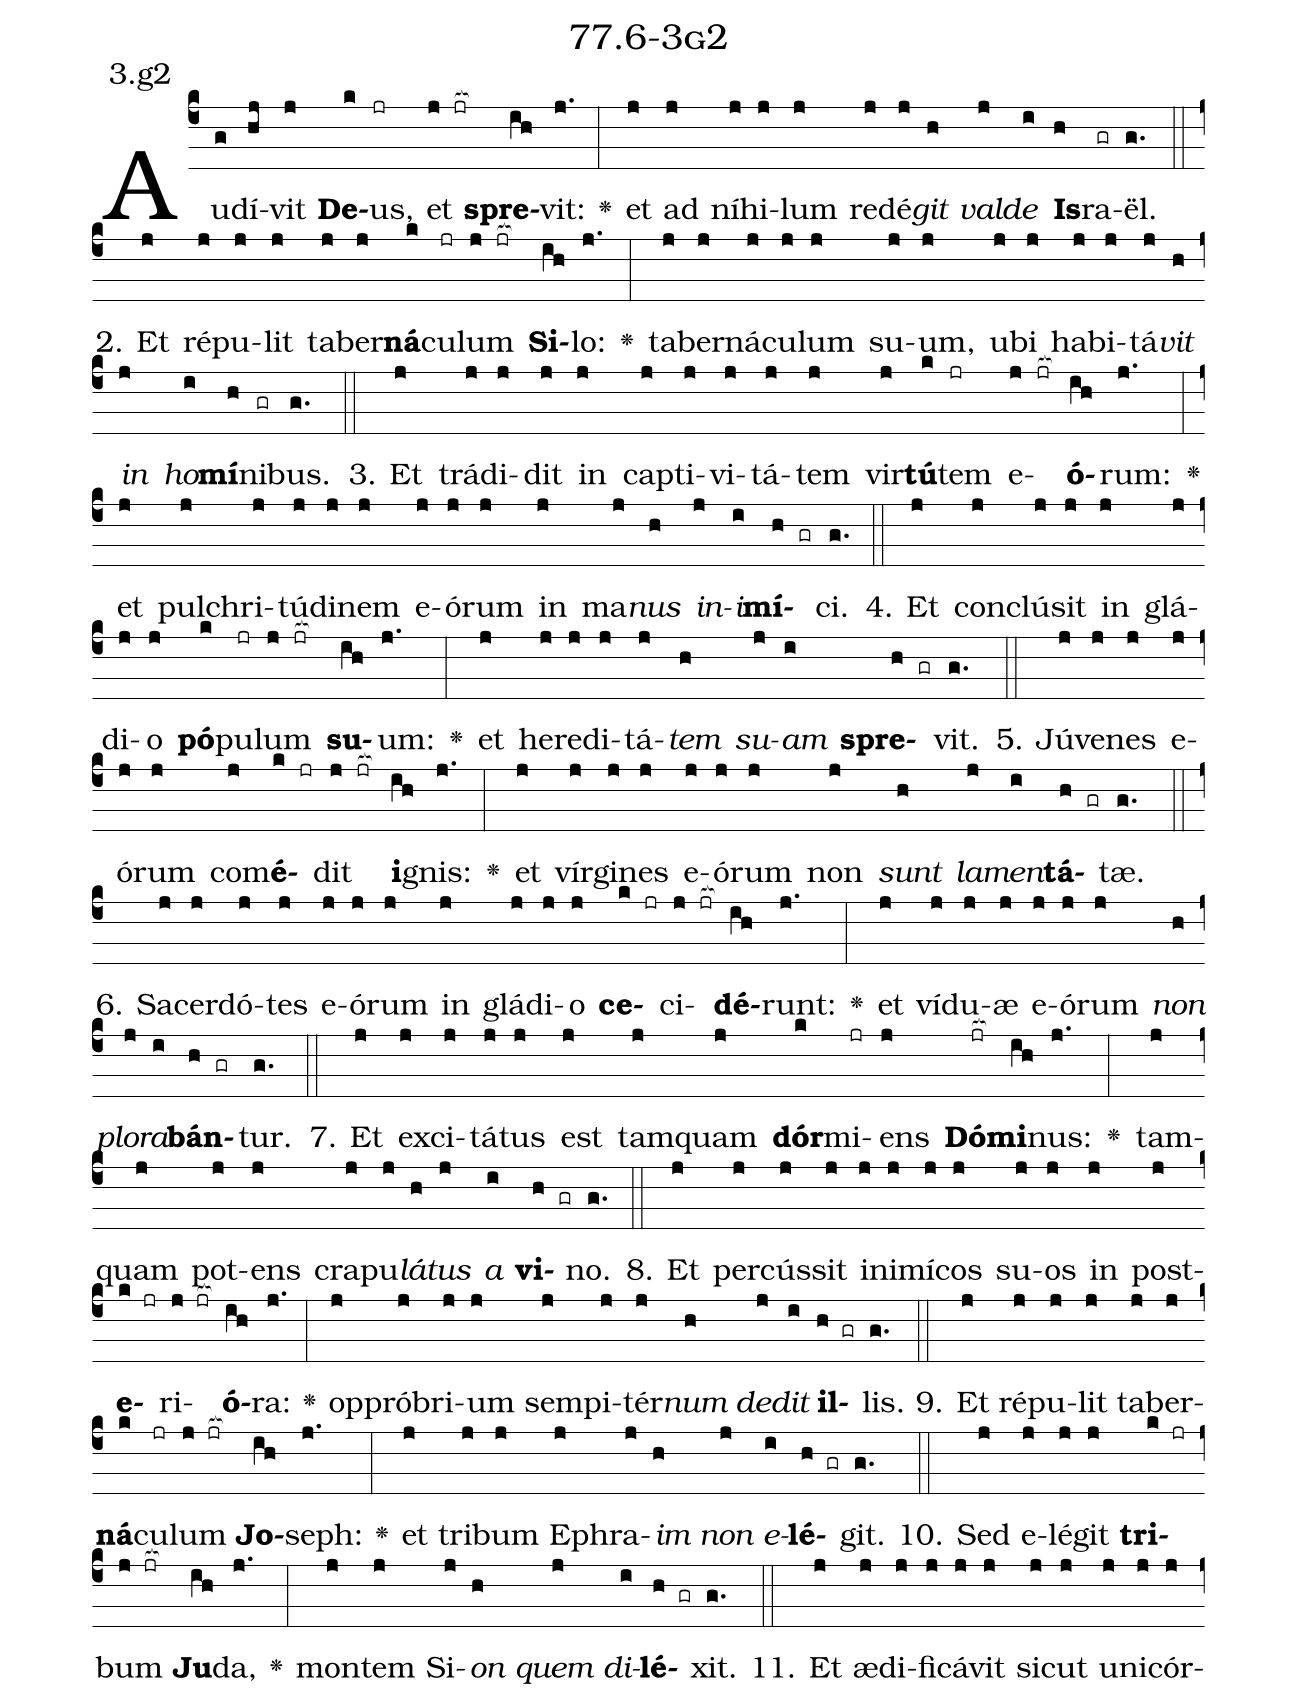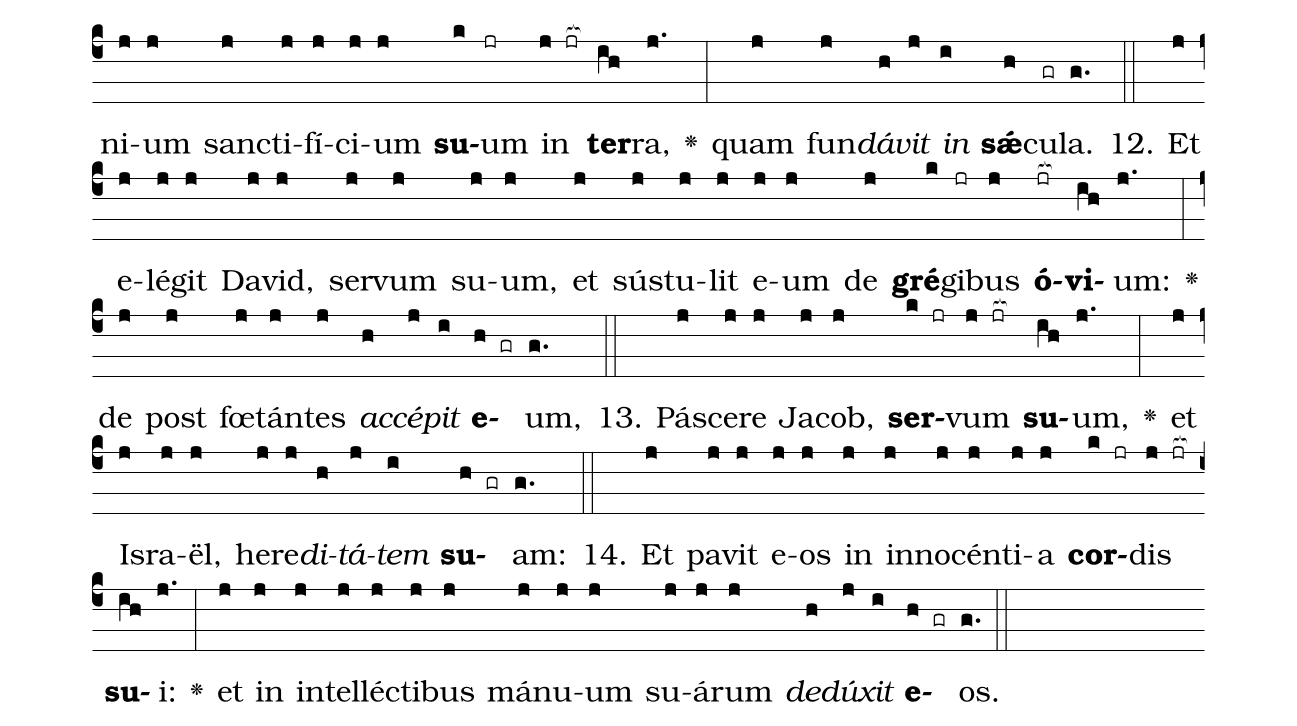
name: 77.6-3g2;
annotation: 3.g2;
%%
(c4)Au(g)dí(hj)vit(j) <b>De</b>(k)us,(jr) et(j jr[ocb:1{]) <b>spre</b>(ih[ocb:0}])vit:(j.) <v>\greheightstar</v>(:) et(j) ad(j) ní(j)hi(j)lum(j) red(j)é(j)<i>git</i>(h) <i>val</i>(j)<i>de</i>(i) <b>Is</b>(h)ra(gr)ël.(g.) (::)
2. Et(j) ré(j)pu(j)lit(j) ta(j)ber(j)<b>ná</b>(k)cu(jr)lum(j jr[ocb:1{]) <b>Si</b>(ih[ocb:0}])lo:(j.) <v>\greheightstar</v>(:) ta(j)ber(j)ná(j)cu(j)lum(j) su(j)um,(j) u(j)bi(j) ha(j)bi(j)tá(j)<i>vit</i>(h) <i>in</i>(j) <i>ho</i>(i)<b>mí</b>(h)ni(gr)bus.(g.) (::)
3. Et(j) trá(j)di(j)dit(j) in(j) cap(j)ti(j)vi(j)tá(j)tem(j) vir(j)<b>tú</b>(k)tem(jr) e(j jr[ocb:1{])<b>ó</b>(ih[ocb:0}])rum:(j.) <v>\greheightstar</v>(:) et(j) pul(j)chri(j)tú(j)di(j)nem(j) e(j)ó(j)rum(j) in(j) ma(j)<i>nus</i>(h) <i>in</i>(j)<i>i</i>(i)<b>mí</b>(h gr)ci.(g.) (::)
4. Et(j) con(j)clú(j)sit(j) in(j) glá(j)di(j)o(j) <b>pó</b>(k)pu(jr)lum(j jr[ocb:1{]) <b>su</b>(ih[ocb:0}])um:(j.) <v>\greheightstar</v>(:) et(j) he(j)re(j)di(j)tá(j)<i>tem</i>(h) <i>su</i>(j)<i>am</i>(i) <b>spre</b>(h gr)vit.(g.) (::)
5. Jú(j)ve(j)nes(j) e(j)ó(j)rum(j) com(j)<b>é</b>(k jr)dit(j jr[ocb:1{]) <b>i</b>(ih[ocb:0}])gnis:(j.) <v>\greheightstar</v>(:) et(j) vír(j)gi(j)nes(j) e(j)ó(j)rum(j) non(j) <i>sunt</i>(h) <i>la</i>(j)<i>men</i>(i)<b>tá</b>(h gr)tæ.(g.) (::)
6. Sa(j)cer(j)dó(j)tes(j) e(j)ó(j)rum(j) in(j) glá(j)di(j)o(j) <b>ce</b>(k jr)ci(j jr[ocb:1{])<b>dé</b>(ih[ocb:0}])runt:(j.) <v>\greheightstar</v>(:) et(j) ví(j)du(j)æ(j) e(j)ó(j)rum(j) <i>non</i>(h) <i>plo</i>(j)<i>ra</i>(i)<b>bán</b>(h gr)tur.(g.) (::)
7. Et(j) ex(j)ci(j)tá(j)tus(j) est(j) tam(j)quam(j) <b>dór</b>(k)mi(jr)ens(j) <b>Dó</b>(jr[ocb:1{])<b>mi</b>(ih[ocb:0}])nus:(j.) <v>\greheightstar</v>(:) tam(j)quam(j) pot(j)ens(j) cra(j)pu(j)<i>lá</i>(h)<i>tus</i>(j) <i>a</i>(i) <b>vi</b>(h gr)no.(g.) (::)
8. Et(j) per(j)cús(j)sit(j) in(j)i(j)mí(j)cos(j) su(j)os(j) in(j) post(j)<b>e</b>(k jr)ri(j jr[ocb:1{])<b>ó</b>(ih[ocb:0}])ra:(j.) <v>\greheightstar</v>(:) op(j)pró(j)bri(j)um(j) sem(j)pi(j)tér(j)<i>num</i>(h) <i>de</i>(j)<i>dit</i>(i) <b>il</b>(h gr)lis.(g.) (::)
9. Et(j) ré(j)pu(j)lit(j) ta(j)ber(j)<b>ná</b>(k)cu(jr)lum(j jr[ocb:1{]) <b>Jo</b>(ih[ocb:0}])seph:(j.) <v>\greheightstar</v>(:) et(j) tri(j)bum(j) E(j)phra(j)<i>im</i>(h) <i>non</i>(j) <i>e</i>(i)<b>lé</b>(h gr)git.(g.) (::)
10. Sed(j) e(j)lé(j)git(j) <b>tri</b>(k jr)bum(j jr[ocb:1{]) <b>Ju</b>(ih[ocb:0}])da,(j.) <v>\greheightstar</v>(:) mon(j)tem(j) Si(j)<i>on</i>(h) <i>quem</i>(j) <i>di</i>(i)<b>lé</b>(h gr)xit.(g.) (::)
11. Et(j) æ(j)di(j)fi(j)cá(j)vit(j) sic(j)ut(j) u(j)ni(j)cór(j)ni(j)um(j) sanc(j)ti(j)fí(j)ci(j)um(j) <b>su</b>(k)um(jr) in(j jr[ocb:1{]) <b>ter</b>(ih[ocb:0}])ra,(j.) <v>\greheightstar</v>(:) quam(j) fun(j)<i>dá</i>(h)<i>vit</i>(j) <i>in</i>(i) <b>sǽ</b>(h)cu(gr)la.(g.) (::)
12. Et(j) e(j)lé(j)git(j) Da(j)vid,(j) ser(j)vum(j) su(j)um,(j) et(j) sús(j)tu(j)lit(j) e(j)um(j) de(j) <b>gré</b>(k)gi(jr)bus(j) <b>ó</b>(jr[ocb:1{])<b>vi</b>(ih[ocb:0}])um:(j.) <v>\greheightstar</v>(:) de(j) post(j) fœ(j)tán(j)tes(j) <i>ac</i>(h)<i>cé</i>(j)<i>pit</i>(i) <b>e</b>(h gr)um,(g.) (::)
13. Pá(j)sce(j)re(j) Ja(j)cob,(j) <b>ser</b>(k jr)vum(j jr[ocb:1{]) <b>su</b>(ih[ocb:0}])um,(j.) <v>\greheightstar</v>(:) et(j) Is(j)ra(j)ël,(j) he(j)re(j)<i>di</i>(h)<i>tá</i>(j)<i>tem</i>(i) <b>su</b>(h gr)am:(g.) (::)
14. Et(j) pa(j)vit(j) e(j)os(j) in(j) in(j)no(j)cén(j)ti(j)a(j) <b>cor</b>(k jr)dis(j jr[ocb:1{]) <b>su</b>(ih[ocb:0}])i:(j.) <v>\greheightstar</v>(:) et(j) in(j) in(j)tel(j)léc(j)ti(j)bus(j) má(j)nu(j)um(j) su(j)á(j)rum(j) <i>de</i>(h)<i>dú</i>(j)<i>xit</i>(i) <b>e</b>(h gr)os.(g.) (::)
